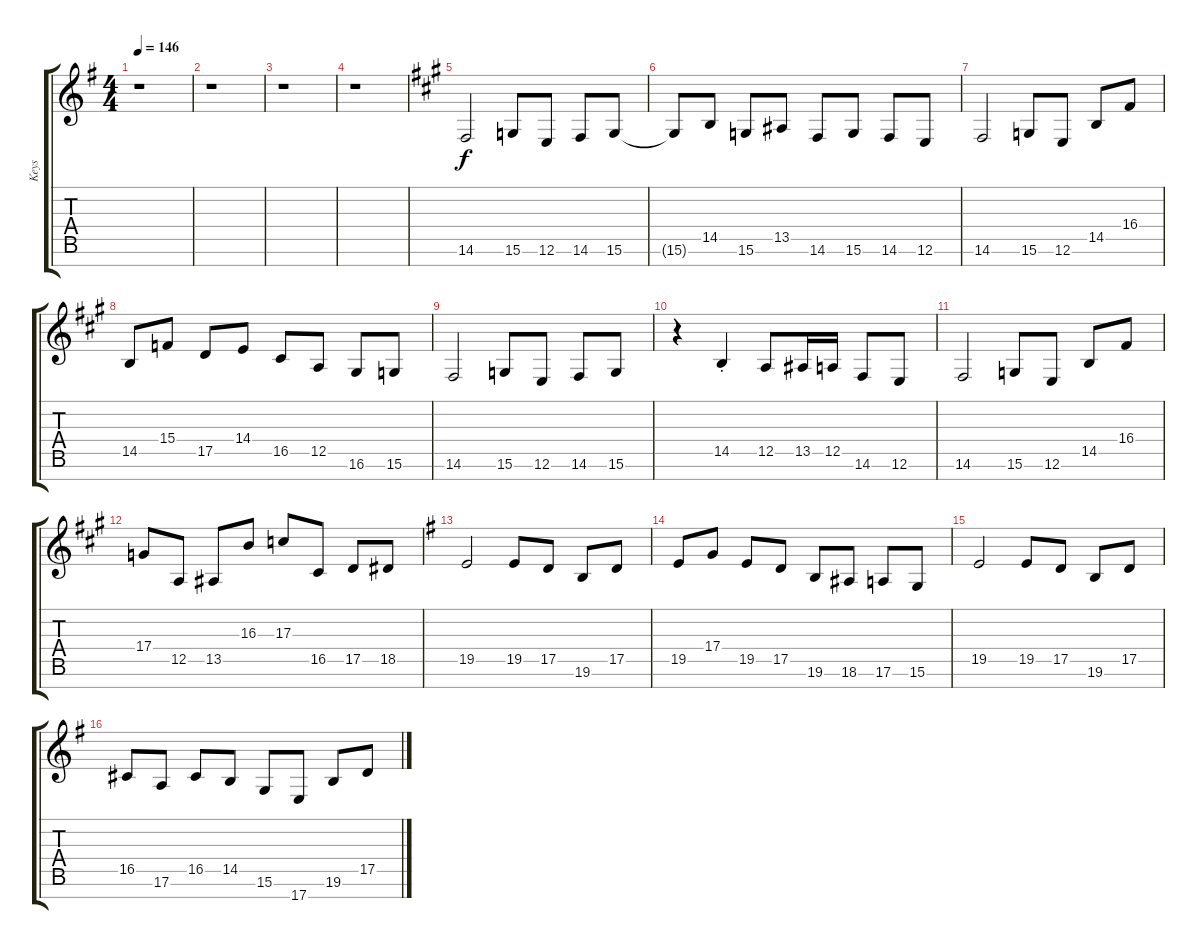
\track ("Keys" "Keys") {instrument synthstrings2}
\staff {score tabs}
\tuning (E4 B3 G3 D3 A2 E2 B1) {hide}
\ts (4 4)
\tempo 146
\clef g2
\ks g
r.1{dy f} |
r.1 |
r.1 |
r.1 |
\ks a
14.6.2 15.6.8 12.6.8 14.6.8 15.6.8 |
15.6{t}.8 14.5.8 15.6.8 13.5.8 14.6.8 15.6.8 14.6.8 12.6.8 |
14.6.2 15.6.8 12.6.8 14.5.8 16.4.8 |
14.5.8 15.4.8 17.5.8 14.4.8 16.5.8 12.5.8 16.6.8 15.6.8 |
14.6.2 15.6.8 12.6.8 14.6.8 15.6.8 |
r.4 14.5{st}.4 12.5.8 13.5.16 12.5.16 14.6.8 12.6.8 |
14.6.2 15.6.8 12.6.8 14.5.8 16.4.8 |
17.4.8 12.5.8 13.5.8 16.3.8 17.3.8 16.5.8 17.5.8 18.5.8 |
\ks g
19.5.2 19.5.8 17.5.8 19.6.8 17.5.8 |
19.5.8 17.4.8 19.5.8 17.5.8 19.6.8 18.6.8 17.6.8 15.6.8 |
19.5.2 19.5.8 17.5.8 19.6.8 17.5.8 |
16.5.8 17.6.8 16.5.8 14.5.8 15.6.8 17.7.8 19.6.8 17.5.8
